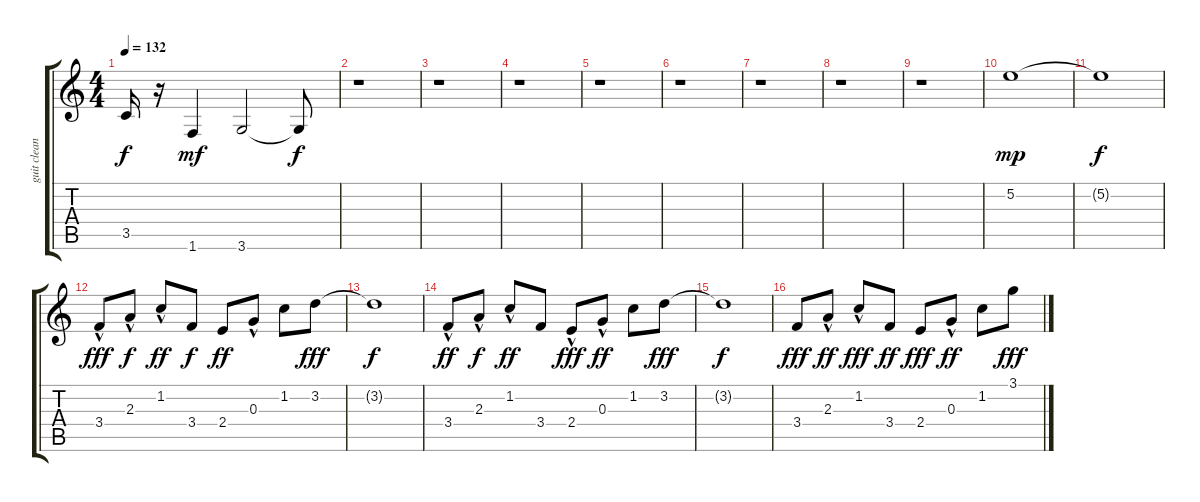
\track ("guit clean" "guit clean") {instrument electricguitarclean}
\staff {score tabs}
\tuning (E4 B3 G3 D3 A2 E2) {hide}
\ts (4 4)
\tempo 132
\clef g2
\ks c
3.5.16{dy f} r.16 1.6.4{dy mf} 3.6.2 3.6{t}.8{dy f} |
r.1 |
r.1 |
r.1 |
r.1 |
r.1 |
r.1 |
r.1 |
r.1 |
5.2.1{dy mp} |
5.2{t}.1{dy f} |
3.4{hac}.8{dy fff} 2.3{hac}.8{dy f} 1.2{hac}.8{dy ff} 3.4.8{dy f} 2.4.8{dy ff} 0.3{hac}.8 1.2.8 3.2.8{dy fff} |
3.2{t}.1{dy f} |
3.4{hac}.8{dy ff} 2.3{hac}.8{dy f} 1.2{hac}.8{dy ff} 3.4.8 2.4{hac}.8{dy fff} 0.3{hac}.8{dy ff} 1.2.8 3.2.8{dy fff} |
3.2{t}.1{dy f} |
3.4.8{dy fff} 2.3{hac}.8{dy ff} 1.2{hac}.8{dy fff} 3.4.8{dy ff} 2.4.8{dy fff} 0.3{hac}.8{dy ff} 1.2.8 3.1.8{dy fff}
